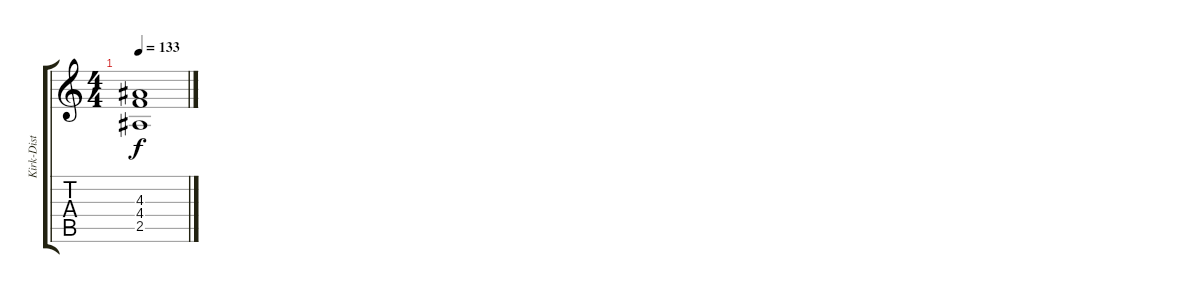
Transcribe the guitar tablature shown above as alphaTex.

\track ("Kirk-Dist" "Kirk-Dist") {instrument distortionguitar}
\staff {score tabs}
\tuning (Eb4 Bb3 Gb3 Db3 Ab2 Eb2) {hide}
\ts (4 4)
\tempo 133
\clef g2
\ks c
(4.3{t} 4.4{t} 2.5{t}).1{dy f}
